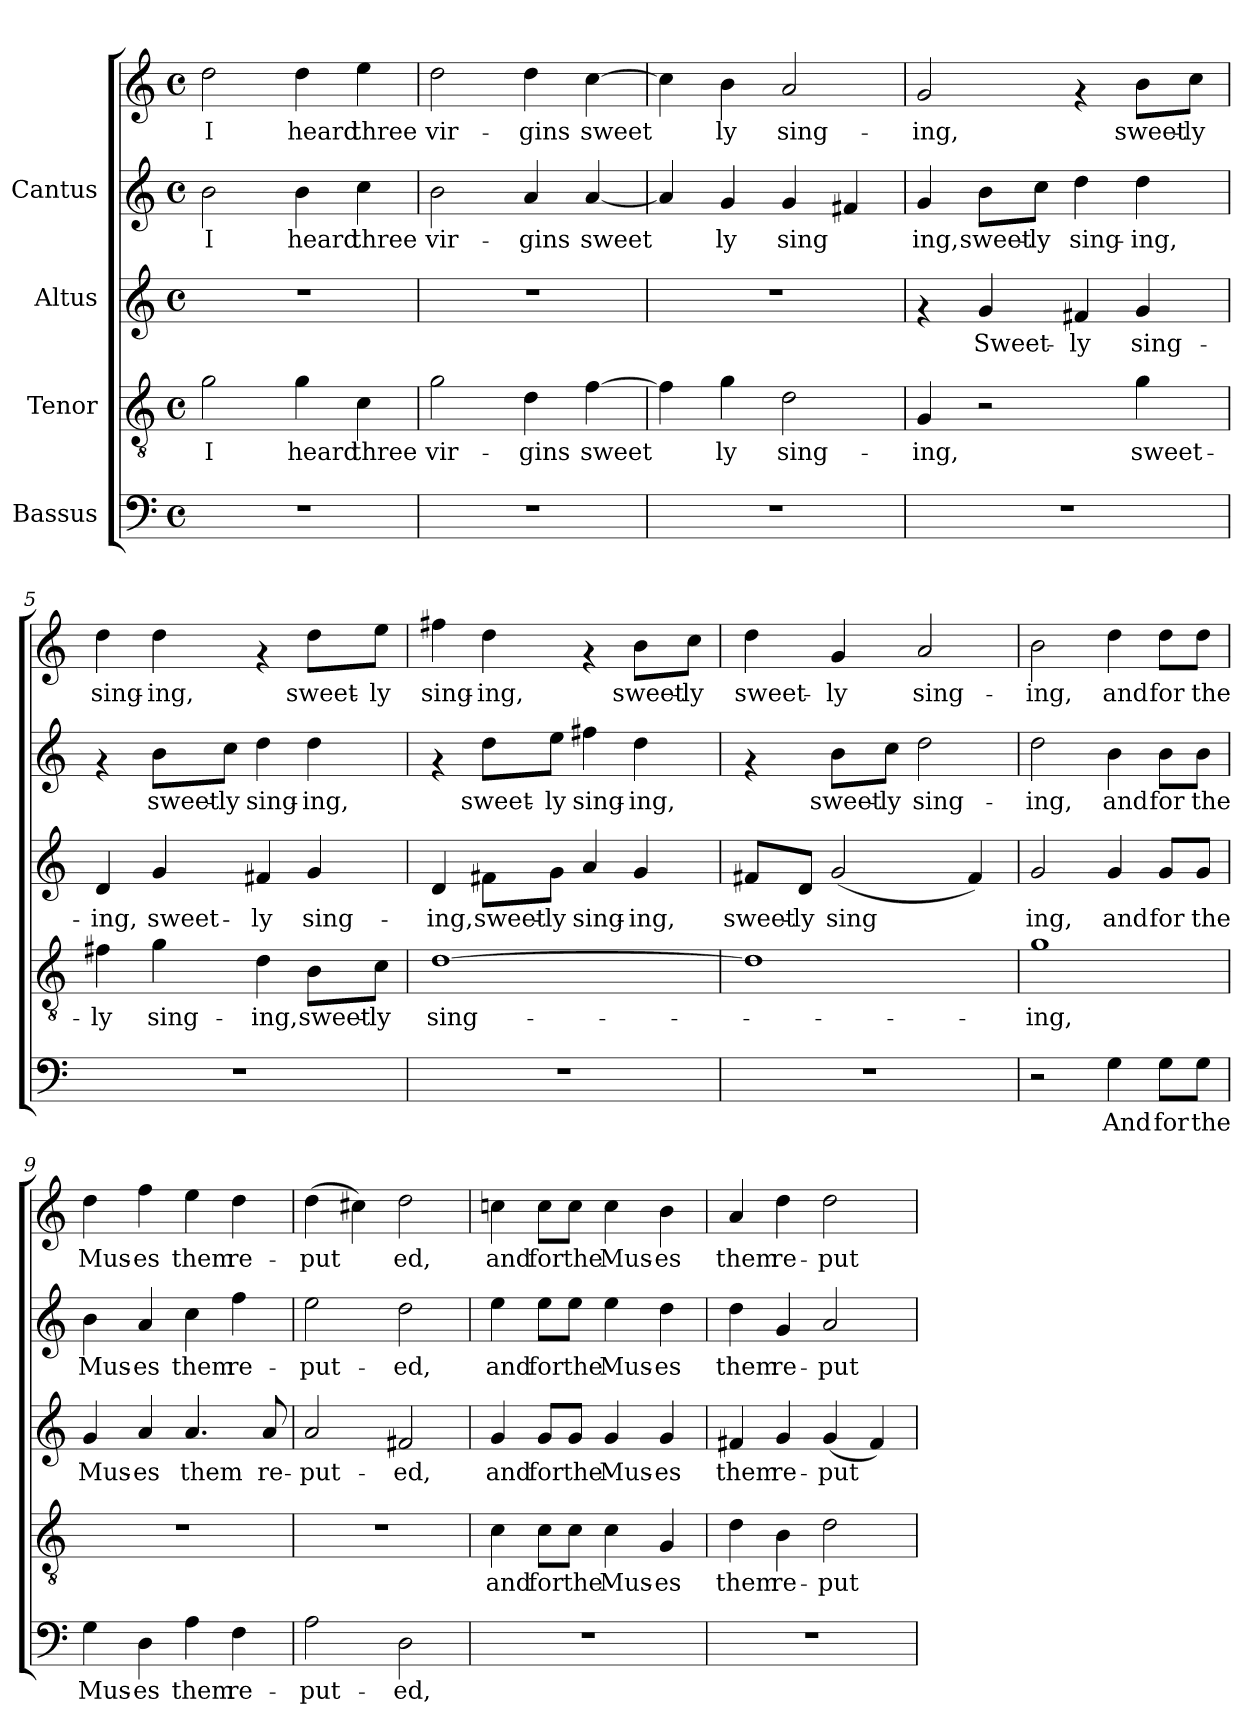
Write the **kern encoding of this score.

**kern	**text	**kern	**text	**kern	**text	**kern	**text	**kern	**text
*part4	*part4	*part3	*part3	*part2	*part2	*part1	*part1	*part1	*part1
*staff5	*staff5	*staff4	*staff4	*staff3	*staff3	*staff2	*staff2	*staff1	*staff1
*I"Bassus	*	*I"Tenor	*	*I"Altus	*	*I"Cantus	*	*	*
!!LO:PB:g=z
*stria5	*	*stria5	*	*stria5	*	*stria5	*	*stria5	*
*clefF4	*	*clefGv2	*	*clefG2	*	*clefG2	*	*clefG2	*
*M4/4	*	*M4/4	*	*M4/4	*	*M4/4	*	*M4/4	*
*met(c)	*	*met(c)	*	*met(c)	*	*met(c)	*	*met(c)	*
*MM144	*	*MM144	*	*MM144	*	*MM144	*	*MM144	*
=1	=1	=1	=1	=1	=1	=1	=1	=1	=1
!	!	!	!LO:LY:b:cj	!	!	!	!LO:LY:b:cj	!	!LO:LY:b:cj
1r	.	2g\	I	1r	.	2b\	I	2dd\	I
!	!	!	!LO:LY:b:cj	!	!	!	!LO:LY:b:cj	!	!LO:LY:b:cj
.	.	4g\	heard	.	.	4b\	heard	4dd\	heard
!	!	!	!LO:LY:b:cj	!	!	!	!LO:LY:b:cj	!	!LO:LY:b:cj
.	.	4c\	three	.	.	4cc\	three	4ee\	three
=2	=2	=2	=2	=2	=2	=2	=2	=2	=2
!	!	!	!LO:LY:b:cj	!	!	!	!LO:LY:b:cj	!	!LO:LY:b:cj
1r	.	2g\	vir-	1r	.	2b\	-vir-	2dd\	vir-
!	!	!	!LO:LY:b:cj	!	!	!	!LO:LY:b:cj	!	!LO:LY:b:cj
.	.	4d\	-gins	.	.	4a/	-gins	4dd\	-gins
!	!	!	!LO:LY:b:cj	!	!	!	!LO:LY:b:cj	!	!LO:LY:b:cj
.	.	[>4f\	sweet-	.	.	[<4a/	sweet-	[>4cc\	sweet-
=3	=3	=3	=3	=3	=3	=3	=3	=3	=3
!	!	!	!LO:LY:b:cj	!	!	!	!LO:LY:b:cj	!	!LO:LY:b:cj
1r	.	4f\]	-	1r	.	4a/]	-	4cc\]	-
!	!	!	!LO:LY:b:cj	!	!	!	!LO:LY:b:cj	!	!LO:LY:b:cj
.	.	4g\	ly	.	.	4g/	ly	4b\	ly
!	!	!	!LO:LY:b:cj	!	!	!	!LO:LY:b:cj	!	!LO:LY:b:cj
.	.	2d\	sing-	.	.	4g/	sing-	2a/	sing-
!	!	!	!	!	!	!	!LO:LY:b:cj	!	!
.	.	.	.	.	.	4f#X/	--	.	.
=4	=4	=4	=4	=4	=4	=4	=4	=4	=4
!	!	!	!LO:LY:b:cj	!	!	!	!LO:LY:b:cj	!	!LO:LY:b:cj
1r	.	4G/	-ing,	4rf	.	4g/	ing,	2g/	-ing,
!	!	!	!	!	!LO:LY:b:cj	!	!LO:LY:b:cj	!	!
.	.	2r	.	4g/	Sweet-	8b\L	sweet-	.	.
!	!	!	!	!	!	!	!LO:LY:b:cj	!	!
.	.	.	.	.	.	8cc\J	-ly	.	.
!	!	!	!	!	!LO:LY:b:cj	!	!LO:LY:b:cj	!	!
.	.	.	.	4f#X/	-ly	4dd\	sing-	4rf	.
!	!	!	!LO:LY:b:cj	!	!LO:LY:b:cj	!	!LO:LY:b:cj	!	!LO:LY:b:cj
.	.	4g\	sweet-	4g/	sing-	4dd\	-ing,	8b\L	sweet-
!	!	!	!	!	!	!	!	!	!LO:LY:b:cj
.	.	.	.	.	.	.	.	8cc\J	-ly
!!LO:LB:g=z
=5	=5	=5	=5	=5	=5	=5	=5	=5	=5
!	!	!	!LO:LY:b:cj	!	!LO:LY:b:cj	!	!	!	!LO:LY:b:cj
1r	.	4f#X\	-ly	4d/	-ing,	4rf	.	4dd\	sing-
!	!	!	!LO:LY:b:cj	!	!LO:LY:b:cj	!	!LO:LY:b:cj	!	!LO:LY:b:cj
.	.	4g\	sing-	4g/	sweet-	8b\L	sweet-	4dd\	-ing,
!	!	!	!	!	!	!	!LO:LY:b:cj	!	!
.	.	.	.	.	.	8cc\J	-ly	.	.
!	!	!	!LO:LY:b:cj	!	!LO:LY:b:cj	!	!LO:LY:b:cj	!	!
.	.	4d\	-ing,	4f#X/	-ly	4dd\	sing-	4rf	.
!	!	!	!LO:LY:b:cj	!	!LO:LY:b:cj	!	!LO:LY:b:cj	!	!LO:LY:b:cj
.	.	8B\L	sweet-	4g/	sing-	4dd\	-ing,	8dd\L	sweet-
!	!	!	!LO:LY:b:cj	!	!	!	!	!	!LO:LY:b:cj
.	.	8c\J	-ly	.	.	.	.	8ee\J	-ly
=6	=6	=6	=6	=6	=6	=6	=6	=6	=6
!	!	!	!LO:LY:b:cj	!	!LO:LY:b:cj	!	!	!	!LO:LY:b:cj
1r	.	[>1d	sing-	4d/	-ing,	4rf	.	4ff#X\	sing-
!	!	!	!	!	!LO:LY:b:cj	!	!LO:LY:b:cj	!	!LO:LY:b:cj
.	.	.	.	8f#X\L	sweet-	8dd\L	sweet-	4dd\	-ing,
!	!	!	!	!	!LO:LY:b:cj	!	!LO:LY:b:cj	!	!
.	.	.	.	8g\J	-ly	8ee\J	-ly	.	.
!	!	!	!	!	!LO:LY:b:cj	!	!LO:LY:b:cj	!	!
.	.	.	.	4a/	sing-	4ff#X\	sing-	4rf	.
!	!	!	!	!	!LO:LY:b:cj	!	!LO:LY:b:cj	!	!LO:LY:b:cj
.	.	.	.	4g/	-ing,	4dd\	-ing,	8b\L	sweet-
!	!	!	!	!	!	!	!	!	!LO:LY:b:cj
.	.	.	.	.	.	.	.	8cc\J	-ly
=7	=7	=7	=7	=7	=7	=7	=7	=7	=7
!	!	!	!	!	!LO:LY:b:cj	!	!	!	!LO:LY:b:cj
1r	.	1d]	.	8f#X/L	sweet-	4rf	.	4dd\	sweet-
!	!	!	!	!	!LO:LY:b:cj	!	!	!	!
.	.	.	.	8d/J	-ly	.	.	.	.
!	!	!	!	!	!LO:LY:b:cj	!	!LO:LY:b:cj	!	!LO:LY:b:cj
.	.	.	.	(<2g/	sing-	8b\L	-sweet-	4g/	-ly
!	!	!	!	!	!	!	!LO:LY:b:cj	!	!
.	.	.	.	.	.	8cc\J	-ly	.	.
!	!	!	!	!	!	!	!LO:LY:b:cj	!	!LO:LY:b:cj
.	.	.	.	.	.	2dd\	sing-	2a/	sing-
!	!	!	!	!	!LO:LY:b:cj	!	!	!	!
.	.	.	.	4f#/)	--	.	.	.	.
=8	=8	=8	=8	=8	=8	=8	=8	=8	=8
!	!	!	!LO:LY:b:cj	!	!LO:LY:b:cj	!	!LO:LY:b:cj	!	!LO:LY:b:cj
2r	.	1g	-ing,	2g/	-ing,	2dd\	ing,	2b\	-ing,
!	!LO:LY:b:cj	!	!	!	!LO:LY:b:cj	!	!LO:LY:b:cj	!	!LO:LY:b:cj
4G\	And	.	.	4g/	and	4b\	and	4dd\	and
!	!LO:LY:b:cj	!	!	!	!LO:LY:b:cj	!	!LO:LY:b:cj	!	!LO:LY:b:cj
8G\L	for	.	.	8g/L	for	8b\L	for	8dd\L	for
!	!LO:LY:b:cj	!	!	!	!LO:LY:b:cj	!	!LO:LY:b:cj	!	!LO:LY:b:cj
8G\J	the	.	.	8g/J	the	8b\J	the	8dd\J	the
!!LO:LB:g=z
=9	=9	=9	=9	=9	=9	=9	=9	=9	=9
!	!LO:LY:b:cj	!	!	!	!LO:LY:b:cj	!	!LO:LY:b:cj	!	!LO:LY:b:cj
4G\	Mus-	1r	.	4g/	Mus-	4b\	-Mus-	4dd\	Mus-
!	!LO:LY:b:cj	!	!	!	!LO:LY:b:cj	!	!LO:LY:b:cj	!	!LO:LY:b:cj
4D\	-es	.	.	4a/	-es	4a/	-es	4ff\	-es
!	!LO:LY:b:cj	!	!	!	!LO:LY:b:cj	!	!LO:LY:b:cj	!	!LO:LY:b:cj
4A\	them	.	.	4.a/	them	4cc\	them	4ee\	them
!	!LO:LY:b:cj	!	!	!	!	!	!LO:LY:b:cj	!	!LO:LY:b:cj
4F\	re-	.	.	.	.	4ff\	re-	4dd\	re-
!	!	!	!	!	!LO:LY:b:cj	!	!	!	!
.	.	.	.	8a/	re-	.	.	.	.
=10	=10	=10	=10	=10	=10	=10	=10	=10	=10
!	!LO:LY:b:cj	!	!	!	!LO:LY:b:cj	!	!LO:LY:b:cj	!	!LO:LY:b:cj
2A\	-put-	1r	.	2a/	-put-	2ee\	put-	(>4dd\	-put-
!	!	!	!	!	!	!	!	!	!LO:LY:b:cj
.	.	.	.	.	.	.	.	4cc#X\)	-
!	!LO:LY:b:cj	!	!	!	!LO:LY:b:cj	!	!LO:LY:b:cj	!	!LO:LY:b:cj
2D\	-ed,	.	.	2f#X/	-ed,	2dd\	-ed,	2dd\	ed,
=11	=11	=11	=11	=11	=11	=11	=11	=11	=11
!	!	!	!LO:LY:b:cj	!	!LO:LY:b:cj	!	!LO:LY:b:cj	!	!LO:LY:b:cj
1r	.	4c\	and	4g/	and	4ee\	and	4ccn\	and
!	!	!	!LO:LY:b:cj	!	!LO:LY:b:cj	!	!LO:LY:b:cj	!	!LO:LY:b:cj
.	.	8c\L	for	8g/L	for	8ee\L	for	8cc\L	for
!	!	!	!LO:LY:b:cj	!	!LO:LY:b:cj	!	!LO:LY:b:cj	!	!LO:LY:b:cj
.	.	8c\J	the	8g/J	the	8ee\J	the	8cc\J	the
!	!	!	!LO:LY:b:cj	!	!LO:LY:b:cj	!	!LO:LY:b:cj	!	!LO:LY:b:cj
.	.	4c\	Mus-	4g/	Mus-	4ee\	Mus-	4cc\	Mus-
!	!	!	!LO:LY:b:cj	!	!LO:LY:b:cj	!	!LO:LY:b:cj	!	!LO:LY:b:cj
.	.	4G/	-es	4g/	-es	4dd\	-es	4b\	-es
=12	=12	=12	=12	=12	=12	=12	=12	=12	=12
!	!	!	!LO:LY:b:cj	!	!LO:LY:b:cj	!	!LO:LY:b:cj	!	!LO:LY:b:cj
1r	.	4d\	them	4f#X/	them	4dd\	-them	4a/	them
!	!	!	!LO:LY:b:cj	!	!LO:LY:b:cj	!	!LO:LY:b:cj	!	!LO:LY:b:cj
.	.	4B\	re-	4g/	re-	4g/	re-	4dd\	re-
!	!	!	!LO:LY:b:cj	!	!LO:LY:b:cj	!	!LO:LY:b:cj	!	!LO:LY:b:cj
.	.	2d\	-put-	(<4g/	-put-	2a/	-put-	2dd\	-put-
!	!	!	!	!	!LO:LY:b:cj	!	!	!	!
.	.	.	.	4f#/)	--	.	.	.	.
=	=	=	=	=	=	=	=	=	=
*-	*-	*-	*-	*-	*-	*-	*-	*-	*-
